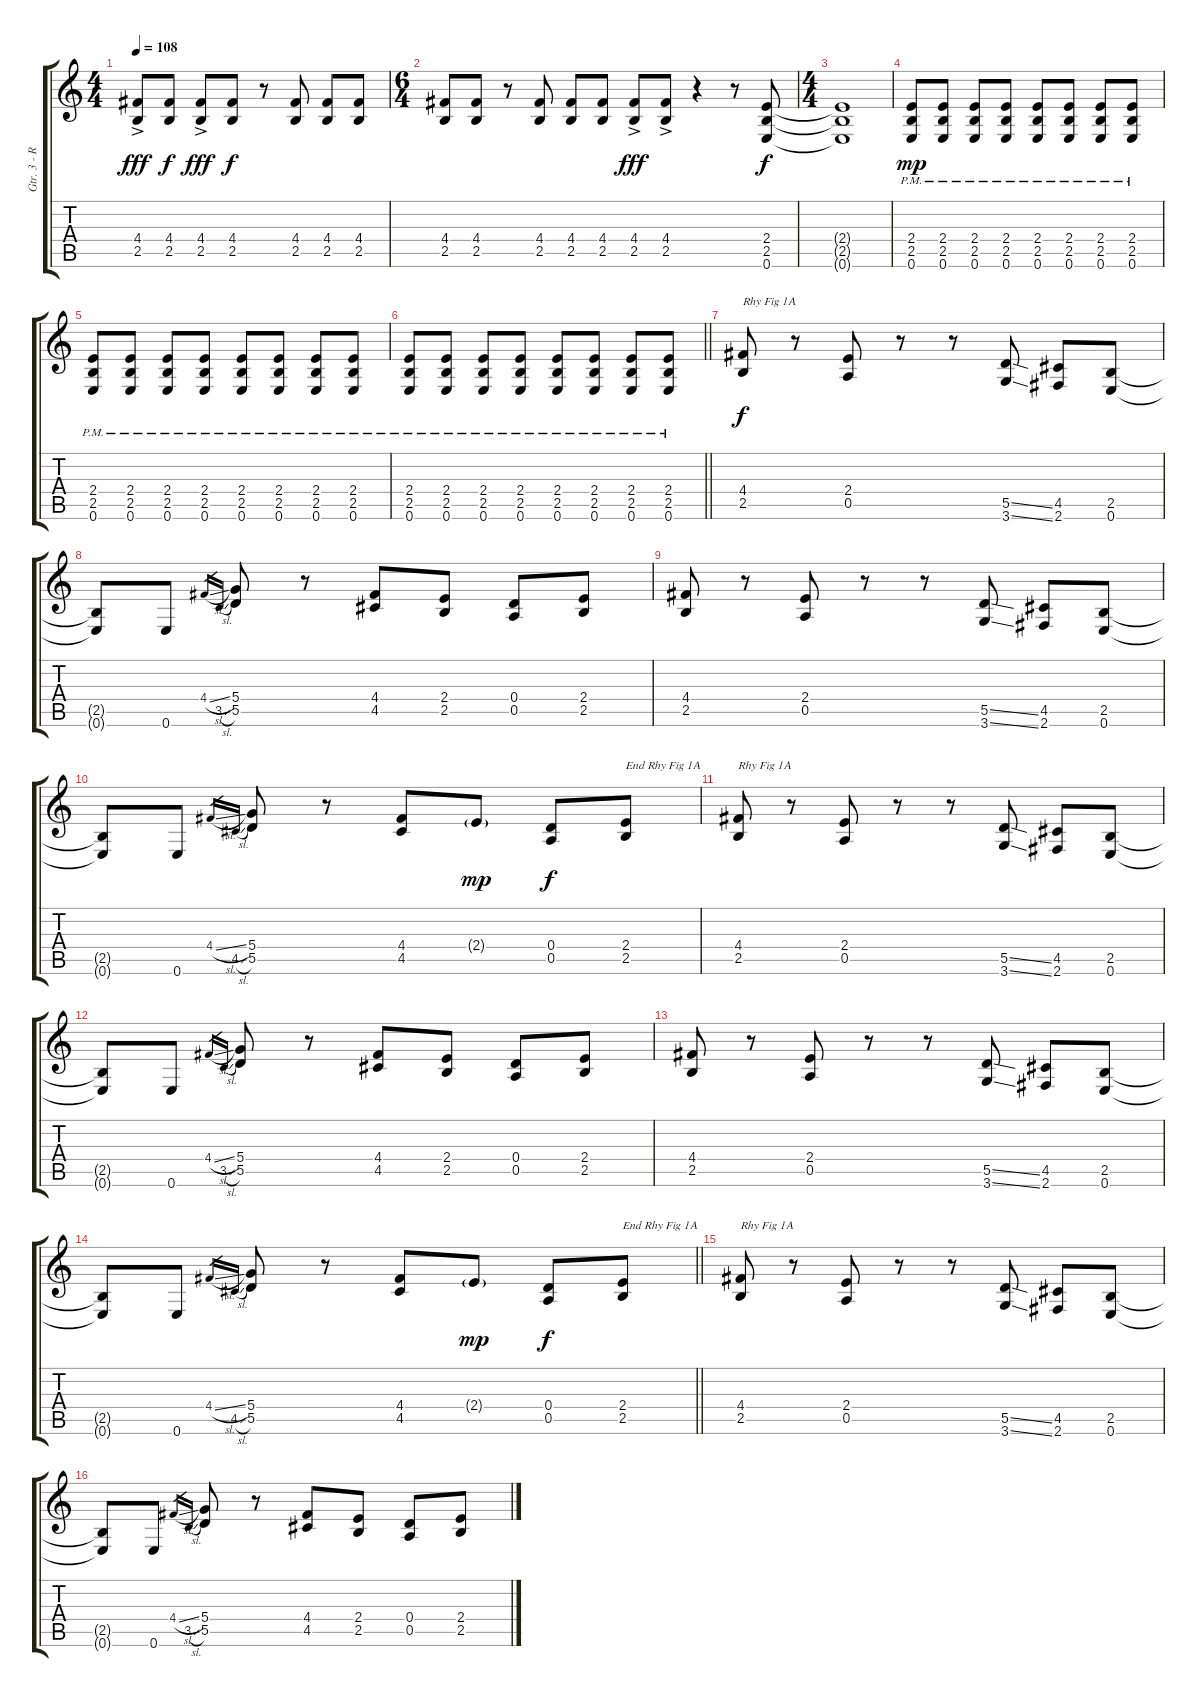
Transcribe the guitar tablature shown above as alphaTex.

\track ("Gtr. 3 - Rhythm" "Gtr. 3 - R") {instrument electricguitarclean}
\staff {score tabs}
\tuning (E4 B3 G3 D3 A2 E2) {hide}
\ts (4 4)
\tempo 108
\clef g2
\ks c
(4.4{ac} 2.5{ac}).8{dy fff} (4.4 2.5).8{dy f} (4.4{ac} 2.5{ac}).8{dy fff} (4.4 2.5).8{dy f} r.8 (4.4 2.5).8 (4.4 2.5).8 (4.4 2.5).8 |
\ts (6 4)
(4.4 2.5).8 (4.4 2.5).8 r.8 (4.4 2.5).8 (4.4 2.5).8 (4.4 2.5).8 (4.4{ac} 2.5{ac}).8{dy fff} (4.4{ac} 2.5{ac}).8 r.4 r.8 (2.4 2.5 0.6).8{dy f} |
\ts (4 4)
(2.4{t} 2.5{t} 0.6{t}).1 |
(2.4{pm} 2.5{pm} 0.6{pm}).8{dy mp} (2.4{pm} 2.5{pm} 0.6{pm}).8 (2.4{pm} 2.5{pm} 0.6{pm}).8 (2.4{pm} 2.5{pm} 0.6{pm}).8 (2.4{pm} 2.5{pm} 0.6{pm}).8 (2.4{pm} 2.5{pm} 0.6{pm}).8 (2.4{pm} 2.5{pm} 0.6{pm}).8 (2.4{pm} 2.5{pm} 0.6{pm}).8 |
(2.4{pm} 2.5{pm} 0.6{pm}).8 (2.4{pm} 2.5{pm} 0.6{pm}).8 (2.4{pm} 2.5{pm} 0.6{pm}).8 (2.4{pm} 2.5{pm} 0.6{pm}).8 (2.4{pm} 2.5{pm} 0.6{pm}).8 (2.4{pm} 2.5{pm} 0.6{pm}).8 (2.4{pm} 2.5{pm} 0.6{pm}).8 (2.4{pm} 2.5{pm} 0.6{pm}).8 |
\barLineRight lightlight
(2.4{pm} 2.5{pm} 0.6{pm}).8 (2.4{pm} 2.5{pm} 0.6{pm}).8 (2.4{pm} 2.5{pm} 0.6{pm}).8 (2.4{pm} 2.5{pm} 0.6{pm}).8 (2.4{pm} 2.5{pm} 0.6{pm}).8 (2.4{pm} 2.5{pm} 0.6{pm}).8 (2.4{pm} 2.5{pm} 0.6{pm}).8 (2.4{pm} 2.5{pm} 0.6{pm}).8 |
(4.4 2.5).8{txt "Rhy Fig 1A" dy f} r.8 (2.4 0.5).8 r.8 r.8 (5.5{ss} 3.6{ss}).8 (4.5 2.6).8 (2.5 0.6).8 |
(2.5{t} 0.6{t}).8 0.6.8 4.4{sl}.16{gr} 3.5{sl}.16{gr} (5.4 5.5).8 r.8 (4.4 4.5).8 (2.4 2.5).8 (0.4 0.5).8 (2.4 2.5).8 |
(4.4 2.5).8 r.8 (2.4 0.5).8 r.8 r.8 (5.5{ss} 3.6{ss}).8 (4.5 2.6).8 (2.5 0.6).8 |
(2.5{t} 0.6{t}).8 0.6.8 4.4{sl}.16{gr} 4.5{sl}.16{gr} (5.4 5.5).8 r.8 (4.4 4.5).8 2.4{g}.8{dy mp} (0.4 0.5).8{dy f} (2.4 2.5).8{txt "End Rhy Fig 1A"} |
(4.4 2.5).8{txt "Rhy Fig 1A"} r.8 (2.4 0.5).8 r.8 r.8 (5.5{ss} 3.6{ss}).8 (4.5 2.6).8 (2.5 0.6).8 |
(2.5{t} 0.6{t}).8 0.6.8 4.4{sl}.16{gr} 3.5{sl}.16{gr} (5.4 5.5).8 r.8 (4.4 4.5).8 (2.4 2.5).8 (0.4 0.5).8 (2.4 2.5).8 |
(4.4 2.5).8 r.8 (2.4 0.5).8 r.8 r.8 (5.5{ss} 3.6{ss}).8 (4.5 2.6).8 (2.5 0.6).8 |
\barLineRight lightlight
(2.5{t} 0.6{t}).8 0.6.8 4.4{sl}.16{gr} 4.5{sl}.16{gr} (5.4 5.5).8 r.8 (4.4 4.5).8 2.4{g}.8{dy mp} (0.4 0.5).8{dy f} (2.4 2.5).8{txt "End Rhy Fig 1A"} |
(4.4 2.5).8{txt "Rhy Fig 1A"} r.8 (2.4 0.5).8 r.8 r.8 (5.5{ss} 3.6{ss}).8 (4.5 2.6).8 (2.5 0.6).8 |
(2.5{t} 0.6{t}).8 0.6.8 4.4{sl}.16{gr} 3.5{sl}.16{gr} (5.4 5.5).8 r.8 (4.4 4.5).8 (2.4 2.5).8 (0.4 0.5).8 (2.4 2.5).8
